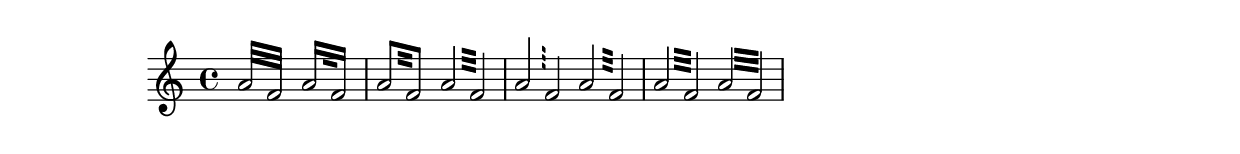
%% DO NOT EDIT this file manually; it is automatically
%% generated from LSR http://lsr.dsi.unimi.it
%% Make any changes in LSR itself, or in Documentation/snippets/new/ ,
%% and then run scripts/auxiliar/makelsr.py
%%
%% This file is in the public domain.
\version "2.17.20"

\header {
  lsrtags = "repeats, rhythms"

  texidoc = "
If a tremolo's total duration is less than a quarter-note, or exactly a
half-note, or between a half-note and a whole-note, it is normally
typeset with all beams touching the stems.  Certain engraving styles
typeset some of these beams as centered floating beams that do not
touch the stems.  The number of floating beams in this type of tremolo
is controlled with the @code{'gap-count } property of the @code{Beam}
object, and the size of the gaps between beams and stems is set with
the @code{'gap} property.



"
  doctitle = "Engraving tremolos with floating beams"
} % begin verbatim


\relative c'' {
  \repeat tremolo 8 { a32 f }
  \override Beam.gap-count = #1
  \repeat tremolo 8 { a32 f }
  \override Beam.gap-count = #2
  \repeat tremolo 8 { a32 f }
  \override Beam.gap-count = #3
  \repeat tremolo 8 { a32 f }

  \override Beam.gap-count = #3
  \override Beam.gap = #1.33
  \repeat tremolo 8 { a32 f }
  \override Beam.gap = #1
  \repeat tremolo 8 { a32 f }
  \override Beam.gap = #0.67
  \repeat tremolo 8 { a32 f }
  \override Beam.gap = #0.33
  \repeat tremolo 8 { a32 f }
}
